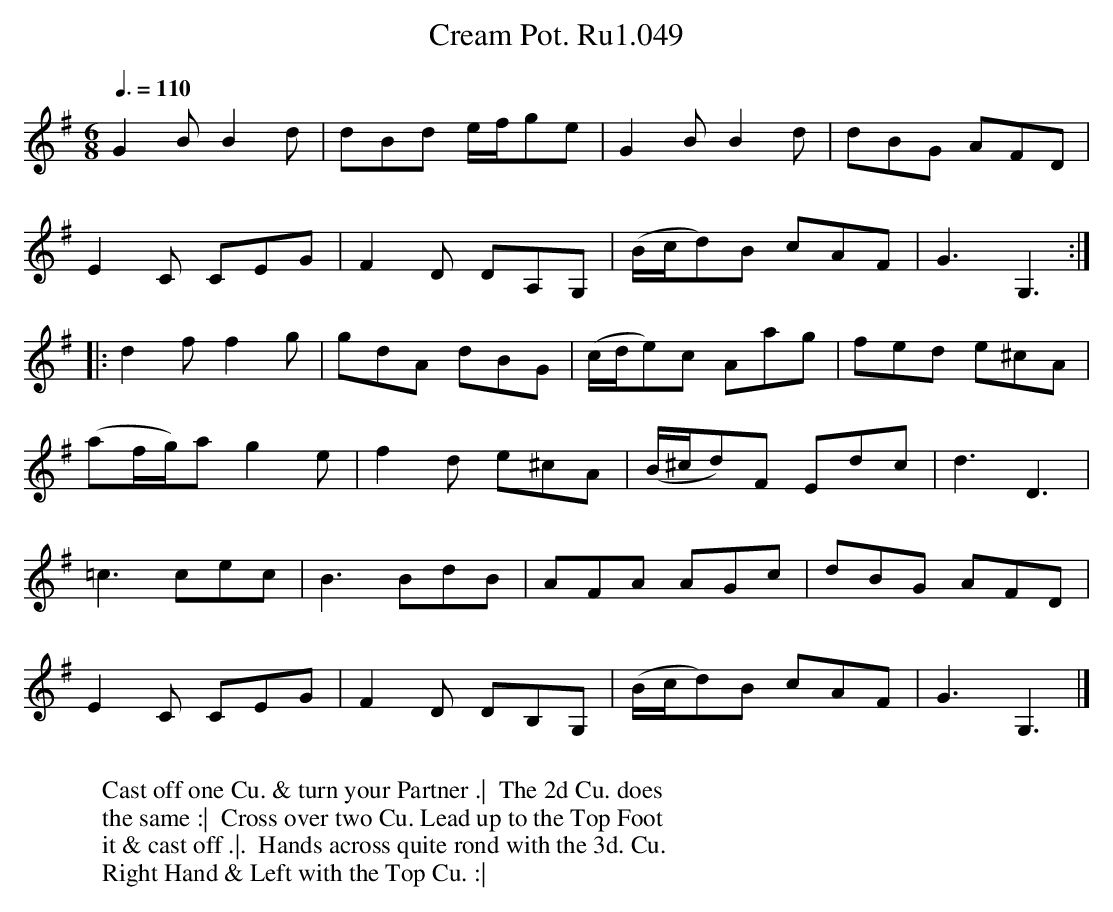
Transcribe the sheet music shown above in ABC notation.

X:1
T:Cream Pot. Ru1.049
L:1/8
M:6/8
Q:3/8=110
K:G
G2B B2d|dBd e/f/ge|G2B B2d|dBG AFD|
E2C CEG|F2D DA,G,|(B/c/d)B cAF|G3G,3 :|
|: d2f f2g|gdA dBG|(c/d/e)c Aag|fed e^cA|
(af/g/)a g2e|f2d e^cA|(B/^c/d)F Edc|d3D3|
=c3 cec|B3 BdB|AFA AGc|dBG AFD|
E2C CEG|F2D DB,G,|(B/c/d)B cAF|G3 G,3 |]
W:
W: Cast off one Cu. & turn your Partner .|  The 2d Cu. does
W: the same :|  Cross over two Cu. Lead up to the Top Foot
W: it & cast off .|.  Hands across quite rond with the 3d. Cu.
W: Right Hand & Left with the Top Cu. :|
